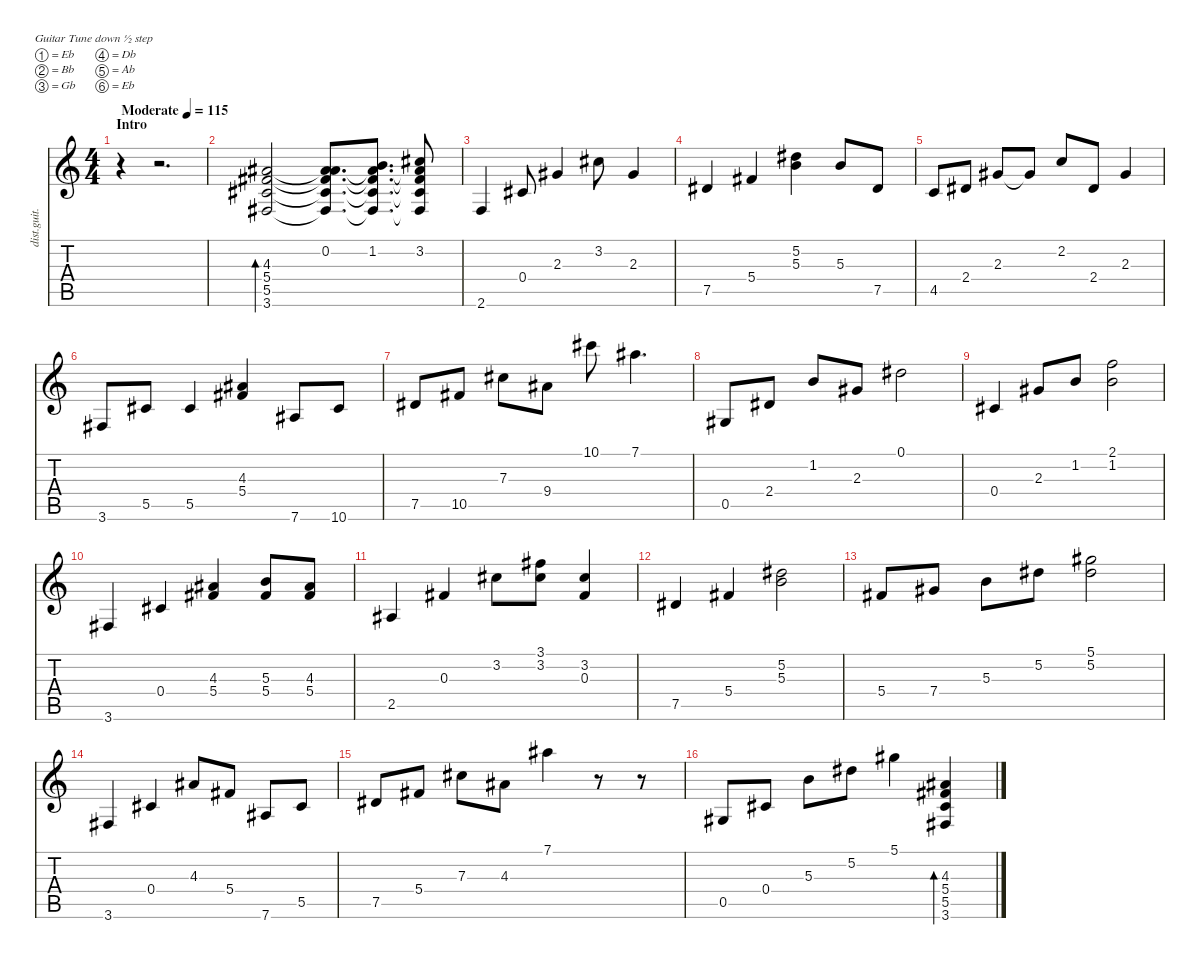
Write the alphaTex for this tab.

\defaultSystemsLayout 4
\hideDynamics
\bracketExtendMode nobrackets
\otherSystemsTrackNameOrientation horizontal
\track ("Backing" "dist.guit.") {instrument distortionguitar}
\staff {score tabs}
\tuning (Eb4 Bb3 Gb3 Db3 Ab2 Eb2)
\ts (4 4)
\beaming (8 2 2 2 2)
\section ("" "Intro")
\tempo (115 "Moderate")
\clef g2
\ks c
r.4{dy f instrument distortionguitar} r.2{d} |
(4.3{acc #} 5.4{acc #} 5.5{acc #} 3.6{acc #}).2{bd 240} (0.2{acc #} 4.3{t acc #} 5.4{t acc #} 5.5{t acc #} 3.6{t acc #}).8{d} (1.2 4.3{t acc #} 5.4{t acc #} 5.5{t acc #} 3.6{t acc #}).8{d} (3.2{acc #} 4.3{t acc #} 5.4{t acc #} 5.5{t acc #} 3.6{t acc #}).8 |
2.6.4 0.4{acc #}.8 2.3{acc #}.4 3.2{acc #}.8 2.3{acc #}.4 |
7.5{acc #}.4 5.4{acc #}.4 (5.2{acc #} 5.3).4 5.3.8 7.5{acc #}.8 |
4.5.8 2.4{acc #}.8 2.3{acc #}.8 2.3{t acc #}.8 2.2.8 2.4{acc #}.8 2.3{acc #}.4 |
3.6{acc #}.8 5.5{acc #}.8 5.5{acc #}.4 (4.3{acc #} 5.4{acc #}).4 7.6{acc #}.8 10.6{acc #}.8 |
7.5{acc #}.8 10.5{acc #}.8 7.3{acc #}.8 9.4{acc #}.8 10.1{acc #}.8 7.1{acc #}.4{d} |
0.5{acc #}.8 2.4{acc #}.8 1.2.8 2.3{acc #}.8 0.1{acc #}.2 |
0.4{acc #}.4 2.3{acc #}.8 1.2.8 (2.1 1.2).2 |
3.6{acc #}.4 0.4{acc #}.4 (4.3{acc #} 5.4{acc #}).4 (5.3 5.4{acc #}).8 (4.3{acc #} 5.4{acc #}).8 |
2.5{acc #}.4 0.3{acc #}.4 3.2{acc #}.8 (3.1{acc #} 3.2{acc #}).8 (3.2{acc #} 0.3{acc #}).4 |
7.5{acc #}.4 5.4{acc #}.4 (5.2{acc #} 5.3).2 |
5.4{acc #}.8 7.4{acc #}.8 5.3.8 5.2{acc #}.8 (5.1{acc #} 5.2{acc #}).2 |
3.6{acc #}.4 0.4{acc #}.4 4.3{acc #}.8 5.4{acc #}.8 7.6{acc #}.8 5.5{acc #}.8 |
7.5{acc #}.8 5.4{acc #}.8 7.3{acc #}.8 4.3{acc #}.8 7.1{acc #}.4 r.8 r.8 |
0.5{acc #}.8 0.4{acc #}.8 5.3.8 5.2{acc #}.8 5.1{acc #}.4 (4.3{acc #} 5.4{acc #} 5.5{acc #} 3.6{acc #}).4{bd 480}
